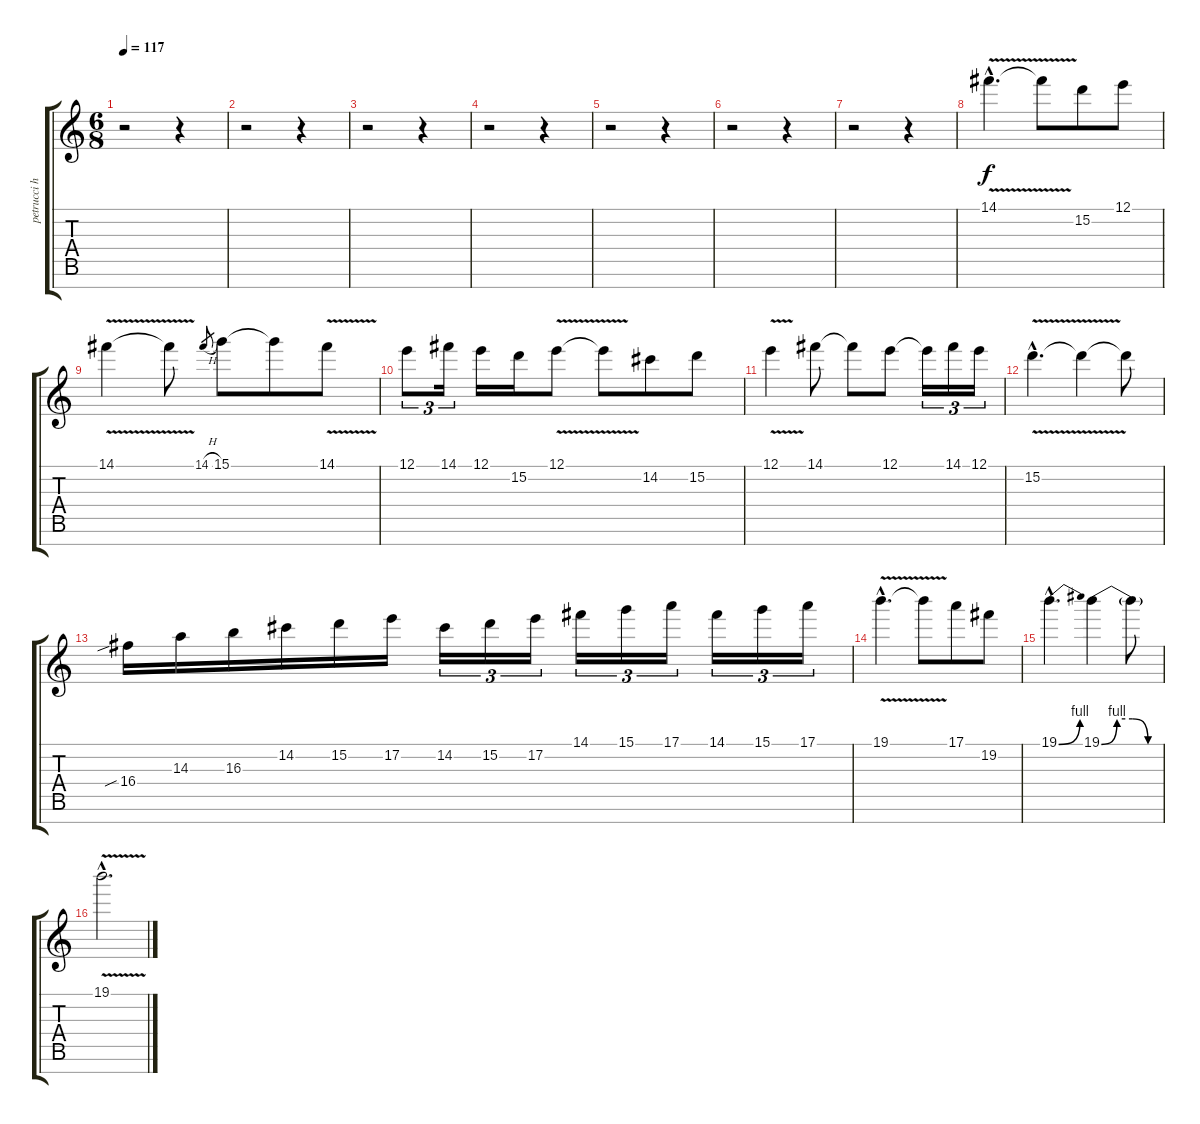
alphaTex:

\track ("petrucci harmony" "petrucci h") {instrument distortionguitar}
\staff {score tabs}
\tuning (E4 B3 G3 D3 A2 E2 B1) {hide}
\ts (6 8)
\tempo 117
\clef g2
\ks c
r.2{dy f} r.4 |
r.2 r.4 |
r.2 r.4 |
r.2 r.4 |
r.2 r.4 |
r.2 r.4 |
r.2 r.4 |
14.1{v hac}.4{d} 14.1{t}.8 15.2.8 12.1.8 |
14.1{v}.4 14.1{t}.8 14.1{h}.8{gr} 15.1.8 15.1{t}.8 14.1{v}.8 |
12.1.8{tu (3 2)} 14.1.16{tu (3 2)} 12.1.16 15.2.16 12.1{v}.8 12.1{t}.8 14.2.8 15.2.8 |
12.1{v}.4 14.1.8 14.1{t}.8 12.1.8 12.1{t}.16{tu (3 2)} 14.1.16{tu (3 2)} 12.1.16{tu (3 2)} |
15.2{v hac}.4{d} 15.2{t}.4 15.2{t}.8 |
16.4{sib}.16 14.3.16 16.3.16 14.2.16 15.2.16 17.2.16 14.2.16{tu (3 2)} 15.2.16{tu (3 2)} 17.2.16{tu (3 2)} 14.1.16{tu (3 2)} 15.1.16{tu (3 2)} 17.1.16{tu (3 2)} 14.1.16{tu (3 2)} 15.1.16{tu (3 2)} 17.1.16{tu (3 2)} |
19.1{v hac}.4{d} 19.1{t}.8 17.1.8 19.2.8 |
19.1{be (bend 0 0 60 4) hac}.4{d} 19.1{be (custom 0 0 15 4 30 4 45 0 60 0)}.4 19.1{t}.8 |
19.1{v hac}.2{d}
